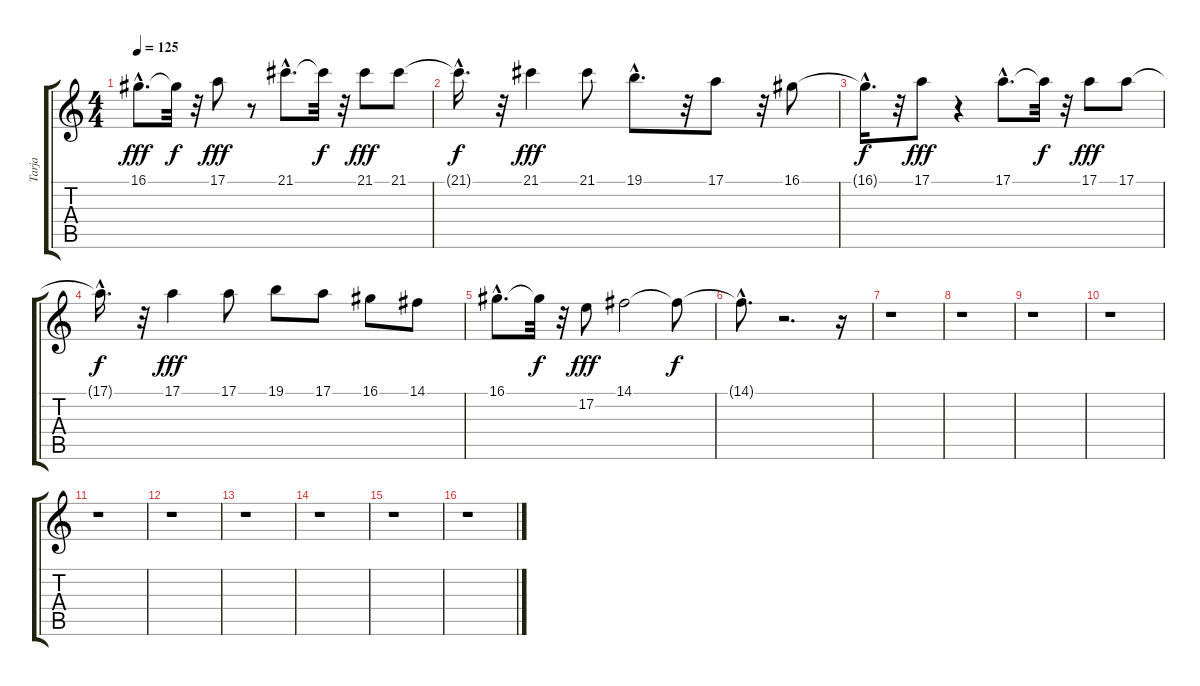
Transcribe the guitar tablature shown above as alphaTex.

\track ("Tarja" "Tarja") {instrument synthvoice}
\staff {score tabs}
\tuning (E4 B3 G3 D3 A2 E2) {hide}
\ts (4 4)
\tempo 125
\clef g2
\ks c
16.1{hac}.8{d dy fff} 16.1{t}.32{dy f} r.32 17.1.8{dy fff} r.8 21.1{hac}.8{d} 21.1{t}.32{dy f} r.32 21.1.8{dy fff} 21.1.8 |
21.1{hac t}.16{d dy f} r.32 21.1.4{dy fff} 21.1.8 19.1{hac}.8{d} r.32 17.1.8 r.32 16.1.8 |
16.1{hac t}.16{d dy f} r.32 17.1.8{dy fff} r.4 17.1{hac}.8{d} 17.1{t}.32{dy f} r.32 17.1.8{dy fff} 17.1.8 |
17.1{hac t}.16{d dy f} r.32 17.1.4{dy fff} 17.1.8 19.1.8 17.1.8 16.1.8 14.1.8 |
16.1{hac}.8{d} 16.1{t}.32{dy f} r.32 17.2.8{dy fff} 14.1.2 14.1{t}.8{dy f} |
14.1{hac t}.8{d} r.2{d} r.16 |
r.1 |
r.1 |
r.1 |
r.1 |
r.1 |
r.1 |
r.1 |
r.1 |
r.1 |
r.1
